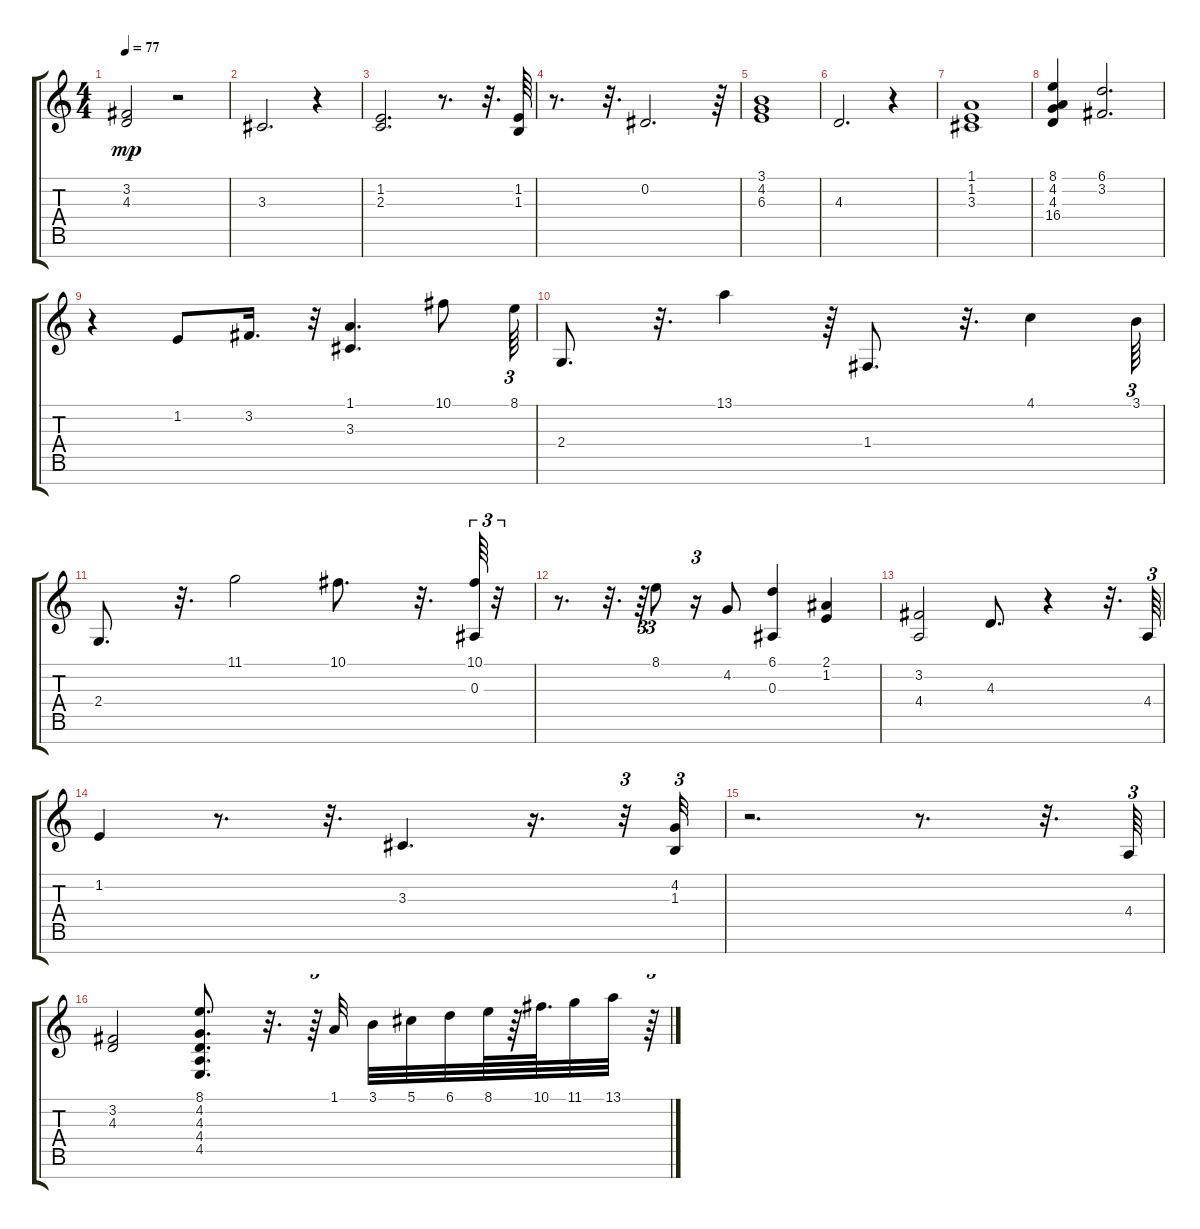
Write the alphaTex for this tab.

\track "" {instrument stringensemble1}
\staff {score tabs}
\tuning (Ab4 Eb4 Bb3 F3 C3 G2 D2) {hide}
\ts (4 4)
\tempo 77
\clef g2
\ks c
(3.2 4.3).2{dy mp} r.2 |
3.3.2{d} r.4 |
(1.2 2.3).2{d} r.8{d} r.32{d} (1.2 1.3).64 |
r.8{d} r.32{d} 0.2.2{d} r.64 |
(3.1 4.2 6.3).1 |
4.3.2{d} r.4 |
(1.1 1.2 3.3).1 |
(8.1 4.2 4.3 16.4).4 (6.1 3.2).2{d} |
r.4 1.2.8 3.2.16{d} r.32{tu (3 2)} (1.1 3.3).4{d} 10.1.8 8.1.64{tu (3 2)} |
2.4.8{d} r.32{d} 13.1.4 r.64 1.4.8{d} r.32{d} 4.1.4 3.1.64{tu (3 2)} |
2.4.8{d} r.32{d} 11.1.2 10.1.8{d} r.32{d} (10.1 0.3).64{tu (3 2)} r.32{tu (3 2)} |
r.8{d} r.32{d} r.64{tu (3 2)} 8.1.8{tu (3 2)} r.16{tu (3 2)} 4.2.8 (6.1 0.3).4 (2.1 1.2).4 |
(3.2 4.4).2 4.3.8{d} r.4 r.32{d} 4.4.64{tu (3 2)} |
1.2.4 r.8{d} r.32{d} 3.3.4{d} r.16{d} r.32{tu (3 2)} (4.2 1.3).32{tu (3 2)} |
r.2{d} r.8{d} r.32{d} 4.4.64{tu (3 2)} |
(3.2 4.3).2 (8.1 4.2 4.3 4.4 4.5).8{d} r.32{d} r.64{tu (3 2)} 1.1.32 3.1.32 5.1.32 6.1.32 8.1.64 r.64 10.1.64{d} 11.1.32 13.1.32 r.64{tu (3 2)}
